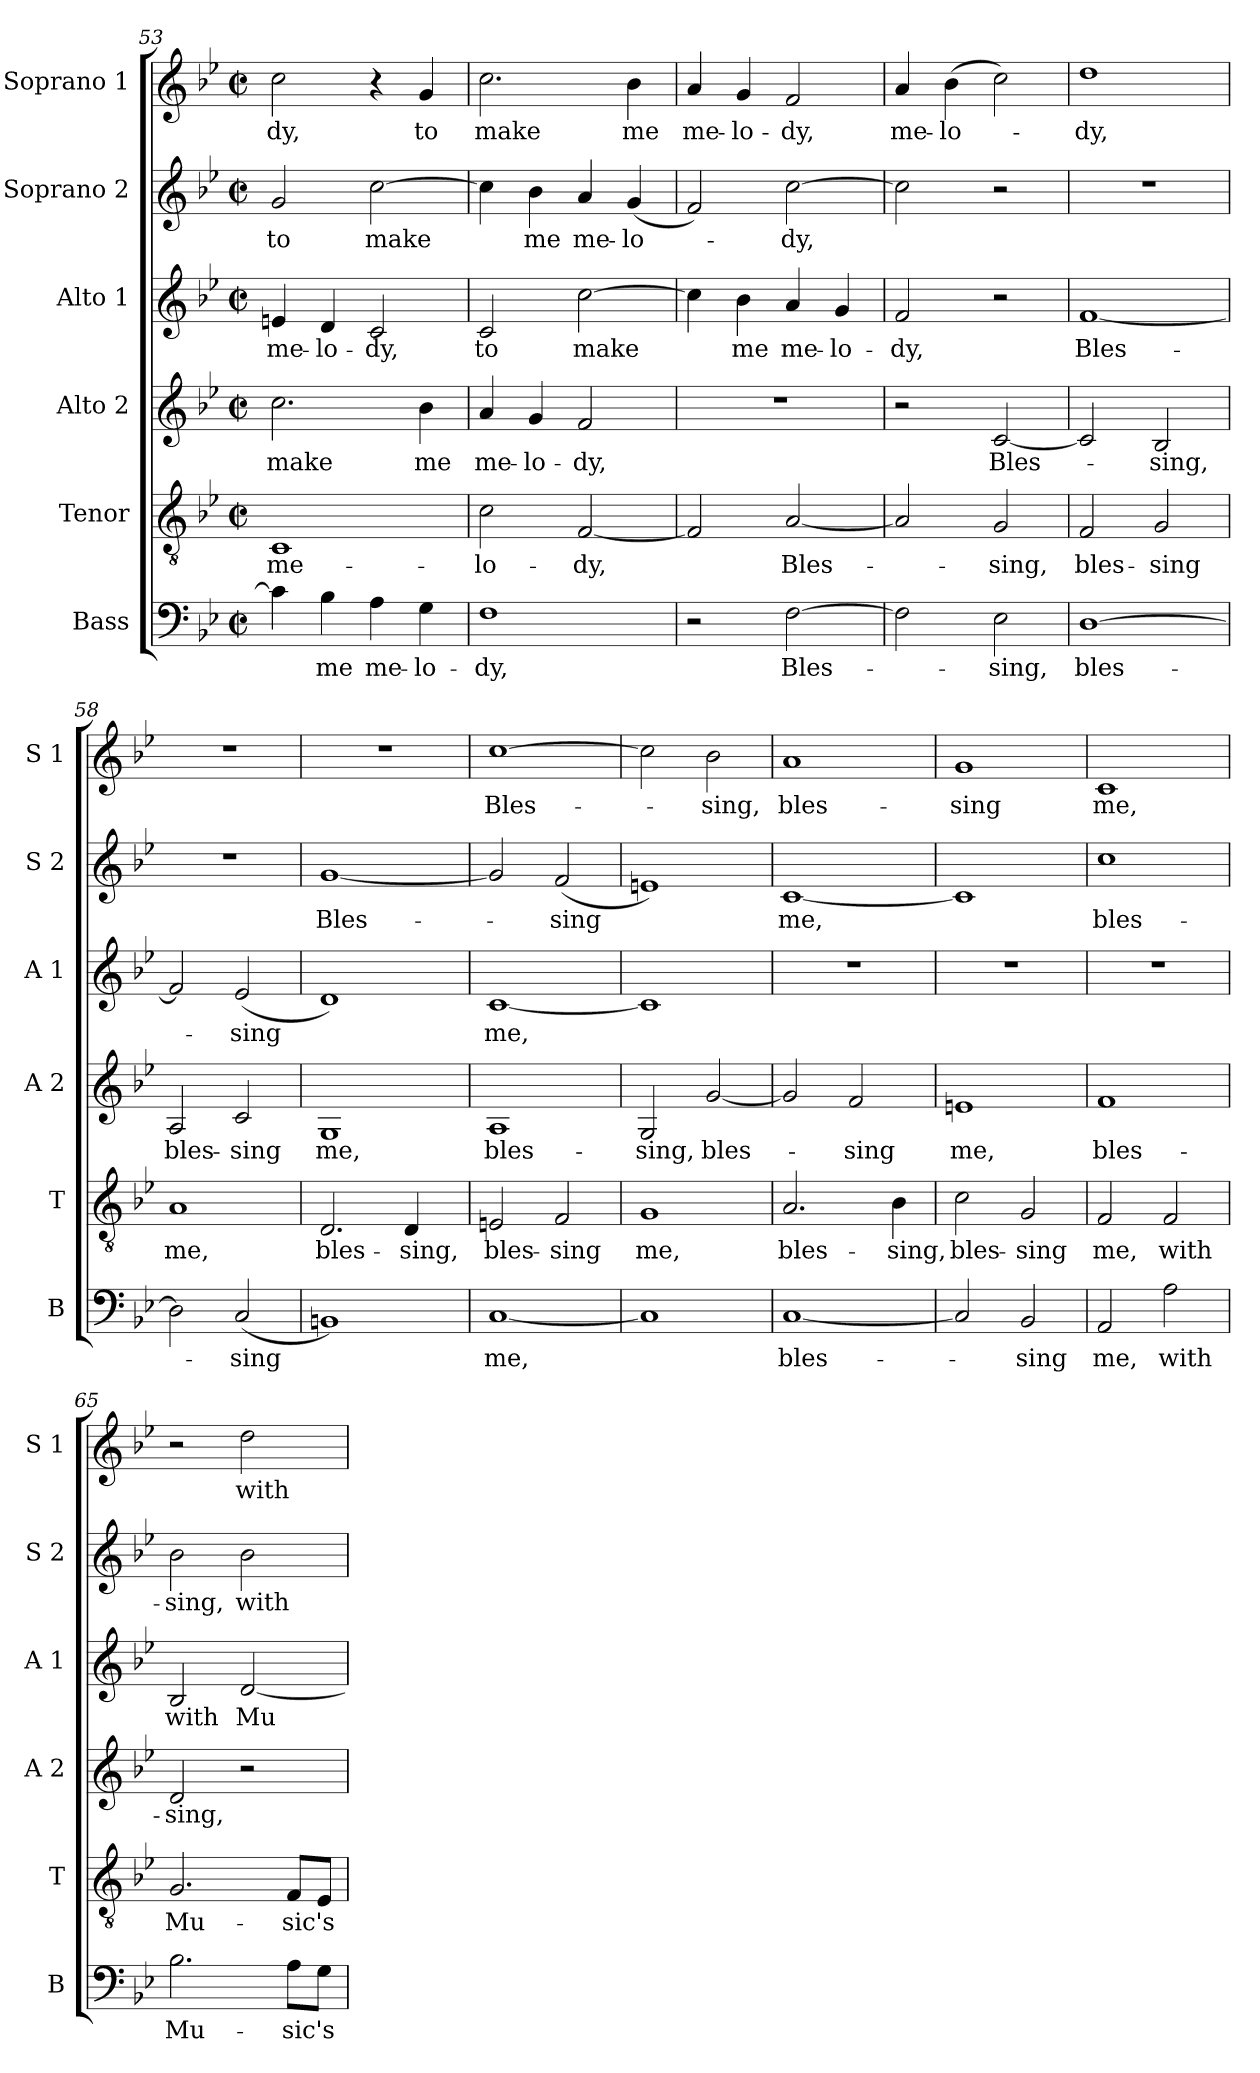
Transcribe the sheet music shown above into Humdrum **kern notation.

**kern	**text	**kern	**text	**kern	**text	**kern	**text	**kern	**text	**kern	**text
*part6	*part6	*part5	*part5	*part4	*part4	*part3	*part3	*part2	*part2	*part1	*part1
*staff6	*staff6	*staff5	*staff5	*staff4	*staff4	*staff3	*staff3	*staff2	*staff2	*staff1	*staff1
*I"Bass	*	*I"Tenor	*	*I"Alto 2	*	*I"Alto 1	*	*I"Soprano 2	*	*I"Soprano 1	*
*I'B	*	*I'T	*	*I'A 2	*	*I'A 1	*	*I'S 2	*	*I'S 1	*
*clefF4	*	*clefGv2	*	*clefG2	*	*clefG2	*	*clefG2	*	*clefG2	*
*k[b-e-]	*	*k[b-e-]	*	*k[b-e-]	*	*k[b-e-]	*	*k[b-e-]	*	*k[b-e-]	*
*B-:	*	*B-:	*	*B-:	*	*B-:	*	*B-:	*	*B-:	*
*M2/2	*	*M2/2	*	*M2/2	*	*M2/2	*	*M2/2	*	*M2/2	*
*met(c|)	*	*met(c|)	*	*met(c|)	*	*met(c|)	*	*met(c|)	*	*met(c|)	*
=53	=53	=53	=53	=53	=53	=53	=53	=53	=53	=53	=53
4c\]	.	1C	me-	2.cc\	make	4en/	me-	2g/	to	2cc\	-dy,
4B-\	me	.	.	.	.	4d/	-lo-	.	.	.	.
4A\	me-	.	.	.	.	2c/	-dy,	[2cc\	make	4r	.
4G\	-lo-	.	.	4b-\	me	.	.	.	.	4g/	to
!!LO:LB:g=z
=54	=54	=54	=54	=54	=54	=54	=54	=54	=54	=54	=54
1F	-dy,	2c\	-lo-	4a/	me-	2c/	to	4cc\]	.	2.cc\	make
.	.	.	.	4g/	-lo-	.	.	4b-\	me	.	.
.	.	[2F/	-dy,	2f/	-dy,	[2cc\	make	4a/	me-	.	.
.	.	.	.	.	.	.	.	(4g/	-lo-	4b-\	me
=55	=55	=55	=55	=55	=55	=55	=55	=55	=55	=55	=55
2r	.	2F/]	.	1r	.	4cc\]	.	2f/)	.	4a/	me-
.	.	.	.	.	.	4b-\	me	.	.	4g/	-lo-
[2F\	Bles-	[2A/	Bles-	.	.	4a/	me-	[2cc\	-dy,	2f/	-dy,
.	.	.	.	.	.	4g/	-lo-	.	.	.	.
=56	=56	=56	=56	=56	=56	=56	=56	=56	=56	=56	=56
2F\]	.	2A/]	.	2r	.	2f/	-dy,	2cc\]	.	4a/	me-
.	.	.	.	.	.	.	.	.	.	(4b-\	-lo-
2E-\	-sing,	2G/	-sing,	[2c/	Bles-	2r	.	2r	.	2cc\)	.
=57	=57	=57	=57	=57	=57	=57	=57	=57	=57	=57	=57
[1D	bles-	2F/	bles-	2c/]	.	[1f	Bles-	1r	.	1dd	-dy,
.	.	2G/	-sing	2B-/	-sing,	.	.	.	.	.	.
=58	=58	=58	=58	=58	=58	=58	=58	=58	=58	=58	=58
2D\]	.	1A	me,	2A/	bles-	2f/]	.	1r	.	1r	.
(2C/	-sing	.	.	2c/	-sing	(2e-/	-sing	.	.	.	.
=59	=59	=59	=59	=59	=59	=59	=59	=59	=59	=59	=59
1BBn)	.	2.D/	bles-	1G	me,	1d)	.	[1g	Bles-	1r	.
.	.	4D/	-sing,	.	.	.	.	.	.	.	.
=60	=60	=60	=60	=60	=60	=60	=60	=60	=60	=60	=60
[1C	me,	2En/	bles-	1A	bles-	[1c	me,	2g/]	.	[1cc	Bles-
.	.	2F/	-sing	.	.	.	.	(2f/	-sing	.	.
=61	=61	=61	=61	=61	=61	=61	=61	=61	=61	=61	=61
1C]	.	1G	me,	2G/	-sing,	1c]	.	1en)	.	2cc\]	.
.	.	.	.	[2g/	bles-	.	.	.	.	2b-\	-sing,
!!LO:LB:g=z
=62	=62	=62	=62	=62	=62	=62	=62	=62	=62	=62	=62
[1C	bles-	2.A/	bles-	2g/]	.	1r	.	[1c	me,	1a	bles-
.	.	.	.	2f/	-sing	.	.	.	.	.	.
.	.	4B-\	-sing,	.	.	.	.	.	.	.	.
=63	=63	=63	=63	=63	=63	=63	=63	=63	=63	=63	=63
2C/]	.	2c\	bles-	1en	me,	1r	.	1c]	.	1g	-sing
2BB-/	-sing	2G/	-sing	.	.	.	.	.	.	.	.
=64	=64	=64	=64	=64	=64	=64	=64	=64	=64	=64	=64
2AA/	me,	2F/	me,	1f	bles-	1r	.	1cc	bles-	1c	me,
2A\	with	2F/	with	.	.	.	.	.	.	.	.
=65	=65	=65	=65	=65	=65	=65	=65	=65	=65	=65	=65
2.B-\	Mu-	2.G/	Mu-	2d/	-sing,	2B-/	with	2b-\	-sing,	2r	.
.	.	.	.	2r	.	[2d/	Mu-	2b-\	with	2dd\	with
8A\L	-sic's	8F/L	-sic's	.	.	.	.	.	.	.	.
8G\J	.	8E-/J	.	.	.	.	.	.	.	.	.
=	=	=	=	=	=	=	=	=	=	=	=
*-	*-	*-	*-	*-	*-	*-	*-	*-	*-	*-	*-
